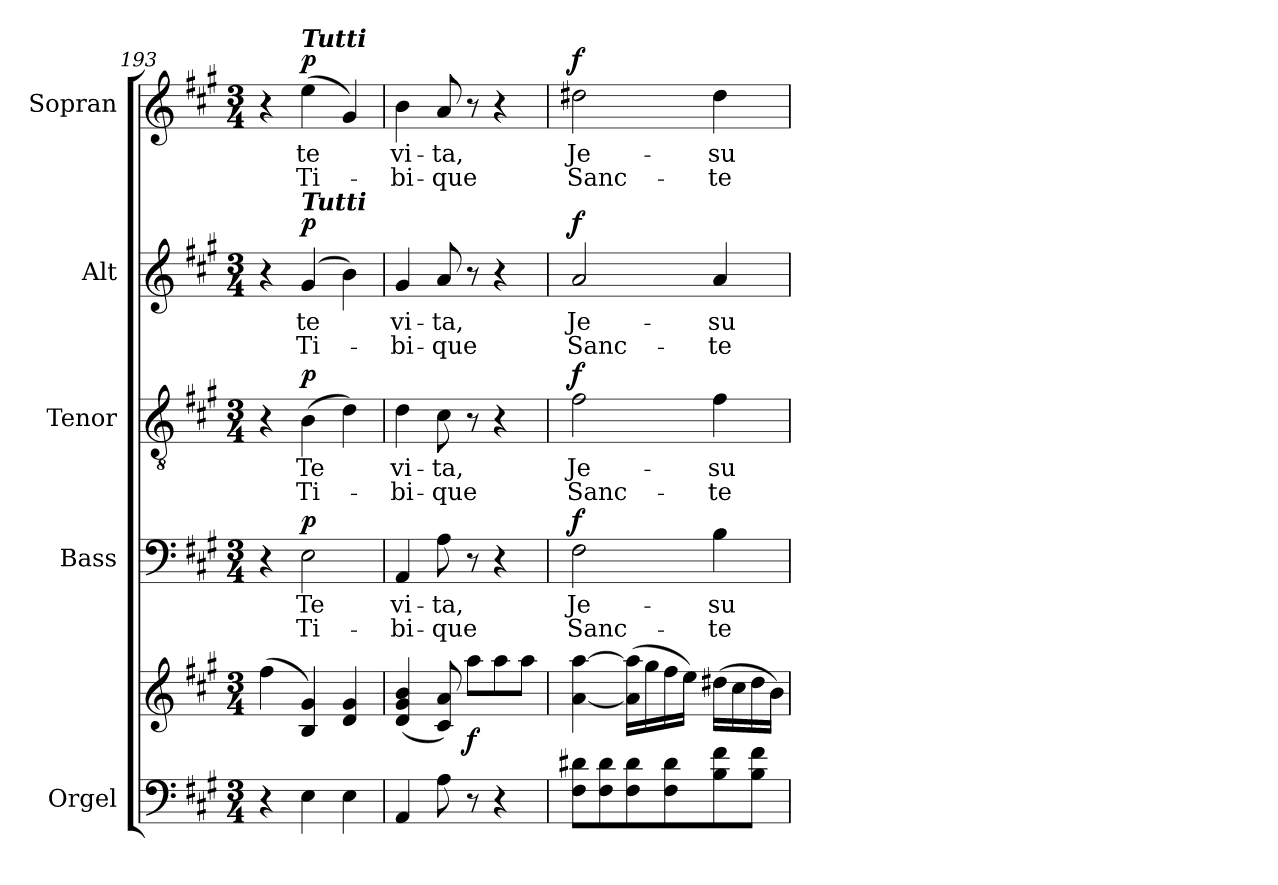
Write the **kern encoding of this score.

**kern	**kern	**dynam	**kern	**text	**text	**dynam	**kern	**text	**text	**dynam	**kern	**text	**text	**dynam	**kern	**text	**text	**dynam
*part5	*part5	*part5	*part4	*part4	*part4	*part4	*part3	*part3	*part3	*part3	*part2	*part2	*part2	*part2	*part1	*part1	*part1	*part1
*staff6	*staff5	*staff5/6	*staff4	*staff4	*staff4	*staff4	*staff3	*staff3	*staff3	*staff3	*staff2	*staff2	*staff2	*staff2	*staff1	*staff1	*staff1	*staff1
*I"Orgel	*	*	*I"Bass	*	*	*	*I"Tenor	*	*	*	*I"Alt	*	*	*	*I"Sopran	*	*	*
*I'Org.	*	*	*I'B.	*	*	*	*I'T.	*	*	*	*I'A.	*	*	*	*I'S.	*	*	*
*clefF4	*clefG2	*	*clefF4	*	*	*	*clefGv2	*	*	*	*clefG2	*	*	*	*clefG2	*	*	*
*k[f#c#g#]	*k[f#c#g#]	*	*k[f#c#g#]	*	*	*	*k[f#c#g#]	*	*	*	*k[f#c#g#]	*	*	*	*k[f#c#g#]	*	*	*
*A:	*A:	*	*A:	*	*	*	*A:	*	*	*	*A:	*	*	*	*A:	*	*	*
*M3/4	*M3/4	*	*M3/4	*	*	*	*M3/4	*	*	*	*M3/4	*	*	*	*M3/4	*	*	*
=193	=193	=193	=193	=193	=193	=193	=193	=193	=193	=193	=193	=193	=193	=193	=193	=193	=193	=193
4r	(>4ff#\	.	4r	.	.	.	4r	.	.	.	4r	.	.	.	4r	.	.	.
!	!	!	!	!	!	!	!	!	!	!	!	!	!	!	!LO:TX:a:Bi:t=Tutti	!	!	!
!	!	!	!	!	!	!	!	!	!	!	!LO:TX:a:Bi:t=Tutti	!	!	!	!	!	!	!
!	!	!	!	!LO:LY:b	!LO:LY:b	!LO:DY:a	!	!LO:LY:b	!LO:LY:b	!LO:DY:a	!	!LO:LY:b	!LO:LY:b	!LO:DY:a	!	!LO:LY:b	!LO:LY:b	!LO:DY:a
4E\	4B/ 4g#/)	.	2E\	Te	Ti-	p	(>4B\	Te	Ti-	p	(4g#/	te	Ti-	p	(>4ee\	te	Ti-	p
4E\	4d/ 4g#/	.	.	.	.	.	4d\)	.	.	.	4b\)	.	.	.	4g#/)	.	.	.
=194	=194	=194	=194	=194	=194	=194	=194	=194	=194	=194	=194	=194	=194	=194	=194	=194	=194	=194
!	!	!	!	!LO:LY:b	!LO:LY:b	!	!	!LO:LY:b	!LO:LY:b	!	!	!LO:LY:b	!LO:LY:b	!	!	!LO:LY:b	!LO:LY:b	!
4AA/	(<4d/ 4g#/ 4b/	.	4AA/	vi-	-bi-	.	4d\	vi-	-bi-	.	4g#/	vi-	-bi-	.	4b\	vi-	-bi-	.
!	!	!	!	!LO:LY:b	!LO:LY:b	!	!	!LO:LY:b	!LO:LY:b	!	!	!LO:LY:b	!LO:LY:b	!	!	!LO:LY:b	!LO:LY:b	!
8A\	8c#/ 8a/)	.	8A\	-ta,	-que	.	8c#\	-ta,	-que	.	8a/	-ta,	-que	.	8a/	-ta,	-que	.
!	!	!LO:DY:b	!	!	!	!	!	!	!	!	!	!	!	!	!	!	!	!
8r	8aa\L	f	8r	.	.	.	8r	.	.	.	8r	.	.	.	8r	.	.	.
4r	8aa\	.	4r	.	.	.	4r	.	.	.	4r	.	.	.	4r	.	.	.
.	8aa\J	.	.	.	.	.	.	.	.	.	.	.	.	.	.	.	.	.
!!LO:PB:g=z
=195	=195	=195	=195	=195	=195	=195	=195	=195	=195	=195	=195	=195	=195	=195	=195	=195	=195	=195
!	!	!	!	!LO:LY:b	!LO:LY:b	!LO:DY:a	!	!LO:LY:b	!LO:LY:b	!LO:DY:a	!	!LO:LY:b	!LO:LY:b	!LO:DY:a	!	!LO:LY:b	!LO:LY:b	!LO:DY:a
8F#\ 8d#X\L	[4a\ [4aa\	.	2F#\	Je-	Sanc-	f	2f#\	Je-	Sanc-	f	2a/	Je-	Sanc-	f	2dd#X\	Je-	Sanc-	f
8F#\ 8d#\	.	.	.	.	.	.	.	.	.	.	.	.	.	.	.	.	.	.
8F#\ 8d#\	(>16a\] 16aa\]LL	.	.	.	.	.	.	.	.	.	.	.	.	.	.	.	.	.
.	16gg#\	.	.	.	.	.	.	.	.	.	.	.	.	.	.	.	.	.
8F#\ 8d#\	16ff#\	.	.	.	.	.	.	.	.	.	.	.	.	.	.	.	.	.
.	16ee\JJ)	.	.	.	.	.	.	.	.	.	.	.	.	.	.	.	.	.
!	!	!	!	!LO:LY:b	!LO:LY:b	!	!	!LO:LY:b	!LO:LY:b	!	!	!LO:LY:b	!LO:LY:b	!	!	!LO:LY:b	!LO:LY:b	!
8B\ 8f#\	(>16dd#X\LL	.	4B\	-su	-te	.	4f#\	-su	-te	.	4a/	-su	-te	.	4dd#\	-su	-te	.
.	16cc#\	.	.	.	.	.	.	.	.	.	.	.	.	.	.	.	.	.
8B\ 8f#\J	16dd#\	.	.	.	.	.	.	.	.	.	.	.	.	.	.	.	.	.
.	16b\JJ)	.	.	.	.	.	.	.	.	.	.	.	.	.	.	.	.	.
=	=	=	=	=	=	=	=	=	=	=	=	=	=	=	=	=	=	=
*-	*-	*-	*-	*-	*-	*-	*-	*-	*-	*-	*-	*-	*-	*-	*-	*-	*-	*-
